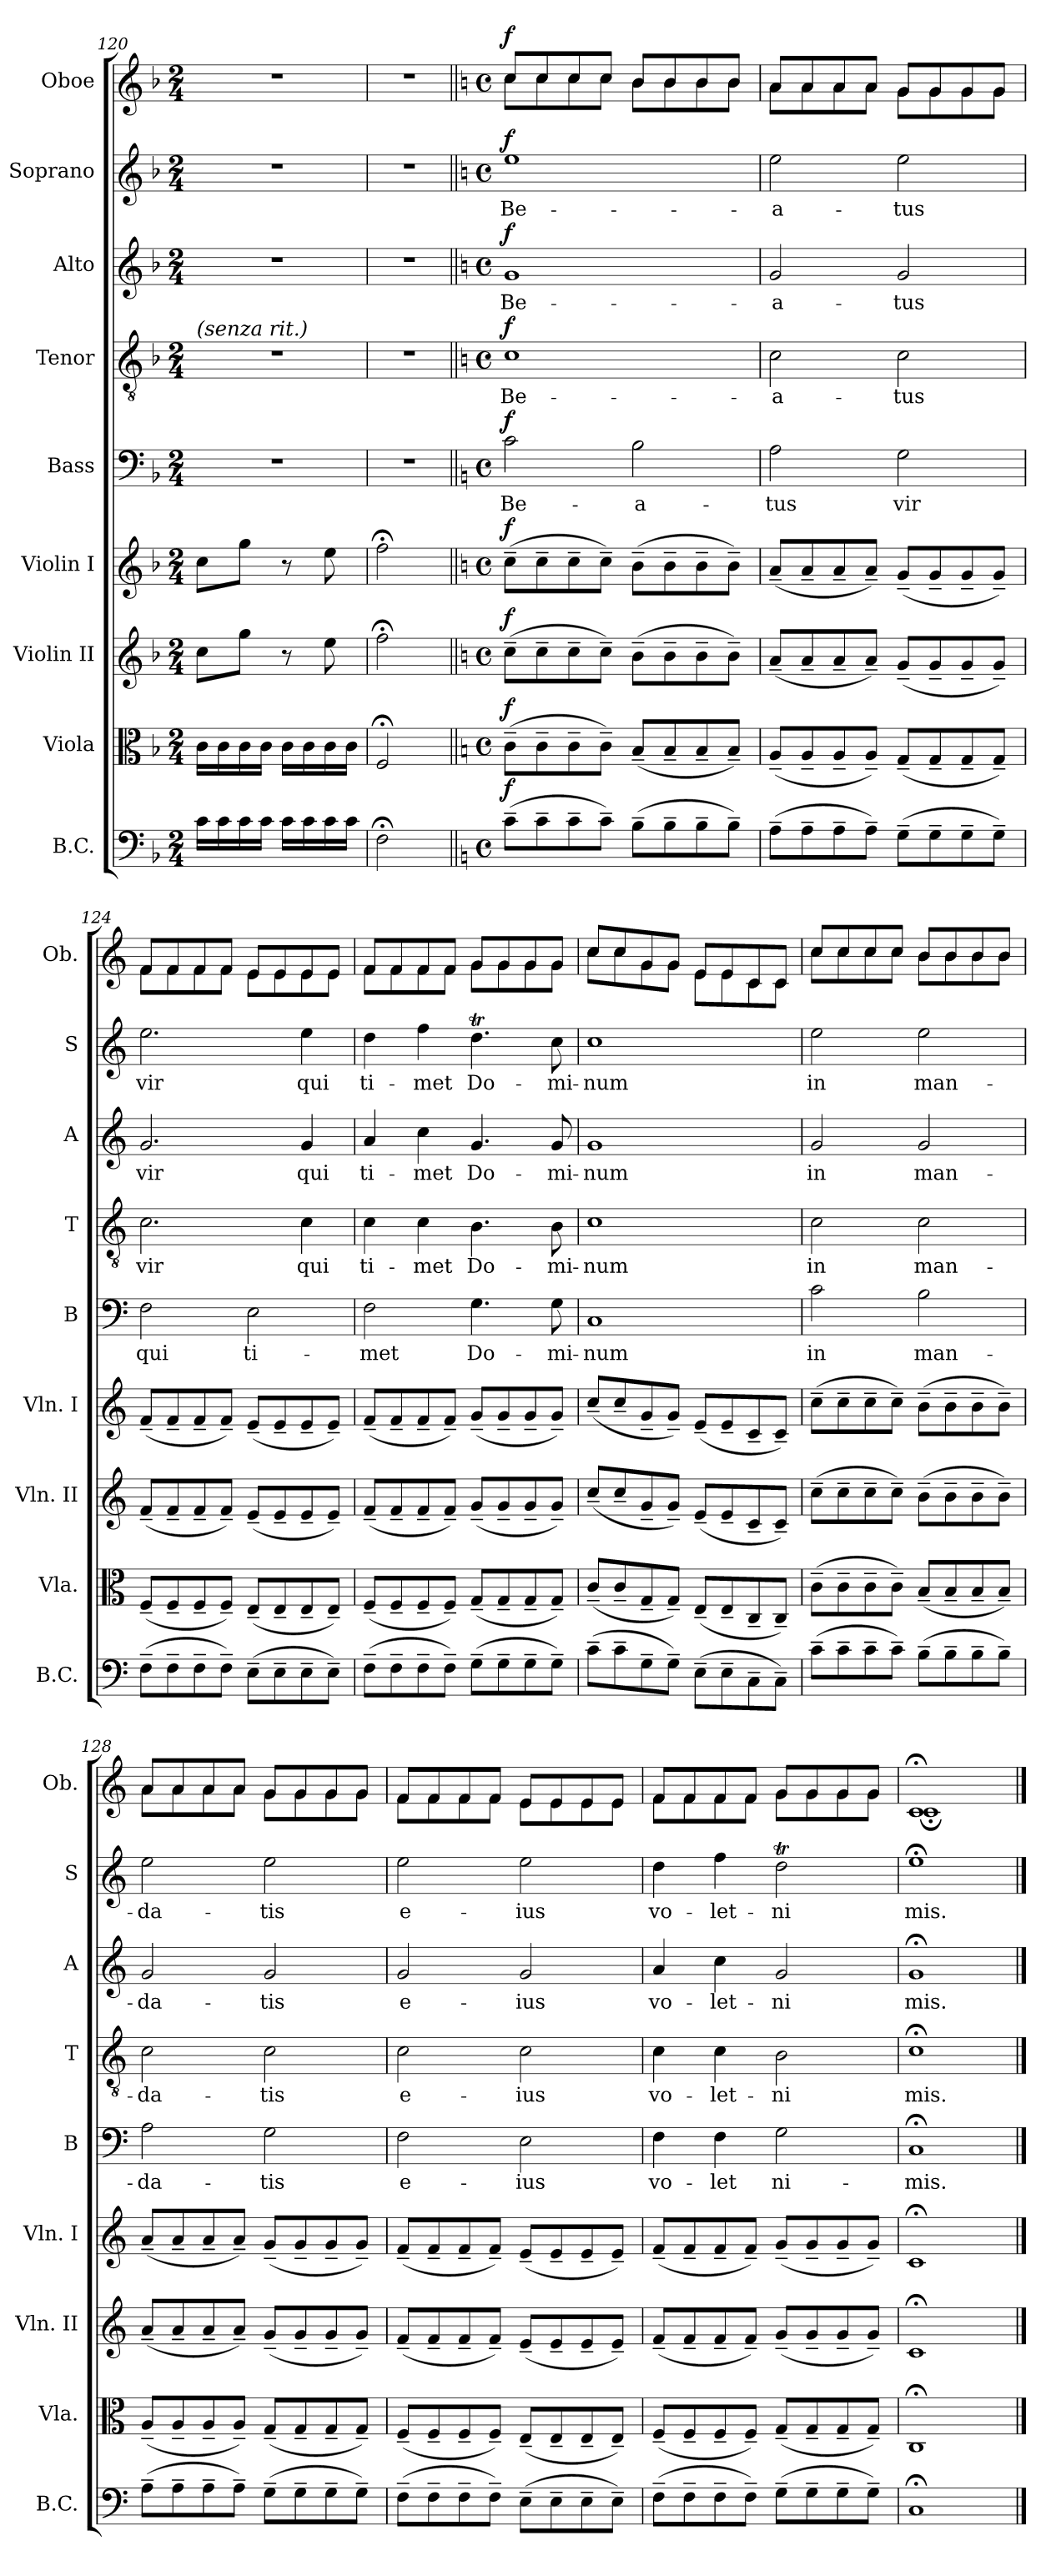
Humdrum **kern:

**kern	**dynam	**kern	**dynam	**kern	**dynam	**kern	**dynam	**kern	**text	**dynam	**kern	**text	**dynam	**kern	**text	**dynam	**kern	**text	**dynam	**kern	**dynam
*part9	*part9	*part8	*part8	*part7	*part7	*part6	*part6	*part5	*part5	*part5	*part4	*part4	*part4	*part3	*part3	*part3	*part2	*part2	*part2	*part1	*part1
*staff9	*staff9	*staff8	*staff8	*staff7	*staff7	*staff6	*staff6	*staff5	*staff5	*staff5	*staff4	*staff4	*staff4	*staff3	*staff3	*staff3	*staff2	*staff2	*staff2	*staff1	*staff1
*I"B.C.	*	*I"Viola	*	*I"Violin II	*	*I"Violin I	*	*I"Bass	*	*	*I"Tenor	*	*	*I"Alto	*	*	*I"Soprano	*	*	*I"Oboe	*
*I'B.C.	*	*I'Vla.	*	*I'Vln. II	*	*I'Vln. I	*	*I'B	*	*	*I'T	*	*	*I'A	*	*	*I'S	*	*	*I'Ob.	*
*clefF4	*	*clefC3	*	*clefG2	*	*clefG2	*	*clefF4	*	*	*clefGv2	*	*	*clefG2	*	*	*clefG2	*	*	*clefG2	*
*k[b-]	*	*k[b-]	*	*k[b-]	*	*k[b-]	*	*k[b-]	*	*	*k[b-]	*	*	*k[b-]	*	*	*k[b-]	*	*	*k[b-]	*
*F:	*	*F:	*	*F:	*	*F:	*	*F:	*	*	*F:	*	*	*F:	*	*	*F:	*	*	*F:	*
*M2/4	*	*M2/4	*	*M2/4	*	*M2/4	*	*M2/4	*	*	*M2/4	*	*	*M2/4	*	*	*M2/4	*	*	*M2/4	*
=120	=120	=120	=120	=120	=120	=120	=120	=120	=120	=120	=120	=120	=120	=120	=120	=120	=120	=120	=120	=120	=120
!	!	!	!	!	!	!	!	!	!	!	!LO:TX:a:i:t=(senza rit.)	!	!	!	!	!	!	!	!	!	!
16c\LL	.	16c\LL	.	8cc\L	.	8cc\L	.	2r	.	.	2r	.	.	2r	.	.	2r	.	.	2r	.
16c\	.	16c\	.	.	.	.	.	.	.	.	.	.	.	.	.	.	.	.	.	.	.
16c\	.	16c\	.	8gg\J	.	8gg\J	.	.	.	.	.	.	.	.	.	.	.	.	.	.	.
16c\JJ	.	16c\JJ	.	.	.	.	.	.	.	.	.	.	.	.	.	.	.	.	.	.	.
16c\LL	.	16c\LL	.	8r	.	8r	.	.	.	.	.	.	.	.	.	.	.	.	.	.	.
16c\	.	16c\	.	.	.	.	.	.	.	.	.	.	.	.	.	.	.	.	.	.	.
16c\	.	16c\	.	8ee\	.	8ee\	.	.	.	.	.	.	.	.	.	.	.	.	.	.	.
16c\JJ	.	16c\JJ	.	.	.	.	.	.	.	.	.	.	.	.	.	.	.	.	.	.	.
=121	=121	=121	=121	=121	=121	=121	=121	=121	=121	=121	=121	=121	=121	=121	=121	=121	=121	=121	=121	=121	=121
2F;<\	.	2F;</	.	2ff;<\	.	2ff;<\	.	2r	.	.	2r	.	.	2r	.	.	2r	.	.	2r	.
!!LO:LB:g=z
=122||	=122||	=122||	=122||	=122||	=122||	=122||	=122||	=122||	=122||	=122||	=122||	=122||	=122||	=122||	=122||	=122||	=122||	=122||	=122||	=122||	=122||
*k[]	*	*k[]	*	*k[]	*	*k[]	*	*k[]	*	*	*k[]	*	*	*k[]	*	*	*k[]	*	*	*k[]	*
*C:	*	*C:	*	*C:	*	*C:	*	*C:	*	*	*C:	*	*	*C:	*	*	*C:	*	*	*C:	*
*M4/4	*	*M4/4	*	*M4/4	*	*M4/4	*	*M4/4	*	*	*M4/4	*	*	*M4/4	*	*	*M4/4	*	*	*M4/4	*
*met(c)	*	*met(c)	*	*met(c)	*	*met(c)	*	*met(c)	*	*	*met(c)	*	*	*met(c)	*	*	*met(c)	*	*	*met(c)	*
!	!	!	!	!	!	!	!	!	!	!	!	!	!	!	!	!	!	!	!	!LO:TX:a:B:t=Allegro	!
!	!LO:DY:a	!	!LO:DY:a	!	!LO:DY:a	!	!LO:DY:a	!	!LO:LY:b	!LO:DY:a	!	!LO:LY:b	!LO:DY:a	!	!LO:LY:b	!LO:DY:a	!	!LO:LY:b	!LO:DY:a	!	!LO:DY:a
*	*	*	*	*	*	*	*	*	*	*	*	*	*	*	*	*	*	*	*	*^	*
(>8c~>\L	f	(>8c~>\L	f	(>8cc~>\L	f	(>8cc~>\L	f	2c\	Be-	f	1c	Be-	f	1g	Be-	f	1ee	Be-	f	8cc/L	8cc\L	f
8c~>\	.	8c~>\	.	8cc~>\	.	8cc~>\	.	.	.	.	.	.	.	.	.	.	.	.	.	8cc/	8cc\	.
8c~>\	.	8c~>\	.	8cc~>\	.	8cc~>\	.	.	.	.	.	.	.	.	.	.	.	.	.	8cc/	8cc\	.
8c~>\J)	.	8c~>\J)	.	8cc~>\J)	.	8cc~>\J)	.	.	.	.	.	.	.	.	.	.	.	.	.	8cc/J	8cc\J	.
!	!	!	!	!	!	!	!	!	!LO:LY:b	!	!	!	!	!	!	!	!	!	!	!	!	!
(>8B~>\L	.	(<8B~</L	.	(>8b~>\L	.	(>8b~>\L	.	2B\	-a-	.	.	.	.	.	.	.	.	.	.	8b/L	8b\L	.
8B~>\	.	8B~</	.	8b~>\	.	8b~>\	.	.	.	.	.	.	.	.	.	.	.	.	.	8b/	8b\	.
8B~>\	.	8B~</	.	8b~>\	.	8b~>\	.	.	.	.	.	.	.	.	.	.	.	.	.	8b/	8b\	.
8B~>\J)	.	8B~</J)	.	8b~>\J)	.	8b~>\J)	.	.	.	.	.	.	.	.	.	.	.	.	.	8b/J	8b\J	.
=123	=123	=123	=123	=123	=123	=123	=123	=123	=123	=123	=123	=123	=123	=123	=123	=123	=123	=123	=123	=123	=123	=123
!	!	!	!	!	!	!	!	!	!LO:LY:b	!	!	!LO:LY:b	!	!	!LO:LY:b	!	!	!LO:LY:b	!	!	!	!
(>8A~>\L	.	(<8A~</L	.	(<8a~</L	.	(<8a~</L	.	2A\	-tus	.	2c\	-a-	.	2g/	-a-	.	2ee\	-a-	.	8a/L	8a\L	.
8A~>\	.	8A~</	.	8a~</	.	8a~</	.	.	.	.	.	.	.	.	.	.	.	.	.	8a/	8a\	.
8A~>\	.	8A~</	.	8a~</	.	8a~</	.	.	.	.	.	.	.	.	.	.	.	.	.	8a/	8a\	.
8A~>\J)	.	8A~</J)	.	8a~</J)	.	8a~</J)	.	.	.	.	.	.	.	.	.	.	.	.	.	8a/J	8a\J	.
!	!	!	!	!	!	!	!	!	!LO:LY:b	!	!	!LO:LY:b	!	!	!LO:LY:b	!	!	!LO:LY:b	!	!	!	!
(>8G~>\L	.	(<8G~</L	.	(<8g~</L	.	(<8g~</L	.	2G\	vir	.	2c\	-tus	.	2g/	-tus	.	2ee\	-tus	.	8g/L	8g\L	.
8G~>\	.	8G~</	.	8g~</	.	8g~</	.	.	.	.	.	.	.	.	.	.	.	.	.	8g/	8g\	.
8G~>\	.	8G~</	.	8g~</	.	8g~</	.	.	.	.	.	.	.	.	.	.	.	.	.	8g/	8g\	.
8G~>\J)	.	8G~</J)	.	8g~</J)	.	8g~</J)	.	.	.	.	.	.	.	.	.	.	.	.	.	8g/J	8g\J	.
=124	=124	=124	=124	=124	=124	=124	=124	=124	=124	=124	=124	=124	=124	=124	=124	=124	=124	=124	=124	=124	=124	=124
!	!	!	!	!	!	!	!	!	!LO:LY:b	!	!	!LO:LY:b	!	!	!LO:LY:b	!	!	!LO:LY:b	!	!	!	!
(>8F~>\L	.	(<8F~</L	.	(<8f~</L	.	(<8f~</L	.	2F\	qui	.	2.c\	vir	.	2.g/	vir	.	2.ee\	vir	.	8f/L	8f\L	.
8F~>\	.	8F~</	.	8f~</	.	8f~</	.	.	.	.	.	.	.	.	.	.	.	.	.	8f/	8f\	.
8F~>\	.	8F~</	.	8f~</	.	8f~</	.	.	.	.	.	.	.	.	.	.	.	.	.	8f/	8f\	.
8F~>\J)	.	8F~</J)	.	8f~</J)	.	8f~</J)	.	.	.	.	.	.	.	.	.	.	.	.	.	8f/J	8f\J	.
!	!	!	!	!	!	!	!	!	!LO:LY:b	!	!	!	!	!	!	!	!	!	!	!	!	!
(>8E~>\L	.	(<8E~</L	.	(<8e~</L	.	(<8e~</L	.	2E\	ti-	.	.	.	.	.	.	.	.	.	.	8e/L	8e\L	.
8E~>\	.	8E~</	.	8e~</	.	8e~</	.	.	.	.	.	.	.	.	.	.	.	.	.	8e/	8e\	.
!	!	!	!	!	!	!	!	!	!	!	!	!LO:LY:b	!	!	!LO:LY:b	!	!	!LO:LY:b	!	!	!	!
8E~>\	.	8E~</	.	8e~</	.	8e~</	.	.	.	.	4c\	qui	.	4g/	qui	.	4ee\	qui	.	8e/	8e\	.
8E~>\J)	.	8E~</J)	.	8e~</J)	.	8e~</J)	.	.	.	.	.	.	.	.	.	.	.	.	.	8e/J	8e\J	.
=125	=125	=125	=125	=125	=125	=125	=125	=125	=125	=125	=125	=125	=125	=125	=125	=125	=125	=125	=125	=125	=125	=125
!	!	!	!	!	!	!	!	!	!LO:LY:b	!	!	!LO:LY:b	!	!	!LO:LY:b	!	!	!LO:LY:b	!	!	!	!
(>8F~>\L	.	(<8F~</L	.	(<8f~</L	.	(<8f~</L	.	2F\	-met	.	4c\	ti-	.	4a/	ti-	.	4dd\	ti-	.	8f/L	8f\L	.
8F~>\	.	8F~</	.	8f~</	.	8f~</	.	.	.	.	.	.	.	.	.	.	.	.	.	8f/	8f\	.
!	!	!	!	!	!	!	!	!	!	!	!	!LO:LY:b	!	!	!LO:LY:b	!	!	!LO:LY:b	!	!	!	!
8F~>\	.	8F~</	.	8f~</	.	8f~</	.	.	.	.	4c\	-met	.	4cc\	-met	.	4ff\	-met	.	8f/	8f\	.
8F~>\J)	.	8F~</J)	.	8f~</J)	.	8f~</J)	.	.	.	.	.	.	.	.	.	.	.	.	.	8f/J	8f\J	.
!	!	!	!	!	!	!	!	!	!LO:LY:b	!	!	!LO:LY:b	!	!	!LO:LY:b	!	!	!LO:LY:b	!	!	!	!
(>8G~>\L	.	(<8G~</L	.	(<8g~</L	.	(<8g~</L	.	4.G\	Do-	.	4.B\	Do-	.	4.g/	Do-	.	4.ddT\	Do-	.	8g/L	8g\L	.
8G~>\	.	8G~</	.	8g~</	.	8g~</	.	.	.	.	.	.	.	.	.	.	.	.	.	8g/	8g\	.
8G~>\	.	8G~</	.	8g~</	.	8g~</	.	.	.	.	.	.	.	.	.	.	.	.	.	8g/	8g\	.
!	!	!	!	!	!	!	!	!	!LO:LY:b	!	!	!LO:LY:b	!	!	!LO:LY:b	!	!	!LO:LY:b	!	!	!	!
8G~>\J)	.	8G~</J)	.	8g~</J)	.	8g~</J)	.	8G\	-mi-	.	8B\	-mi-	.	8g/	-mi-	.	8cc\	-mi-	.	8g/J	8g\J	.
=126	=126	=126	=126	=126	=126	=126	=126	=126	=126	=126	=126	=126	=126	=126	=126	=126	=126	=126	=126	=126	=126	=126
!	!	!	!	!	!	!	!	!	!LO:LY:b	!	!	!LO:LY:b	!	!	!LO:LY:b	!	!	!LO:LY:b	!	!	!	!
(>8c~>\L	.	(<8c~</L	.	(<8cc~</L	.	(<8cc~</L	.	1C	-num	.	1c	-num	.	1g	-num	.	1cc	-num	.	8cc/L	8cc\L	.
8c~>\	.	8c~</	.	8cc~</	.	8cc~</	.	.	.	.	.	.	.	.	.	.	.	.	.	8cc/	8cc\	.
8G~>\	.	8G~</	.	8g~</	.	8g~</	.	.	.	.	.	.	.	.	.	.	.	.	.	8g/	8g\	.
8G~>\J)	.	8G~</J)	.	8g~</J)	.	8g~</J)	.	.	.	.	.	.	.	.	.	.	.	.	.	8g/J	8g\J	.
(>8E~>\L	.	(<8E~</L	.	(<8e~</L	.	(<8e~</L	.	.	.	.	.	.	.	.	.	.	.	.	.	8e/L	8e\L	.
8E~>\	.	8E~</	.	8e~</	.	8e~</	.	.	.	.	.	.	.	.	.	.	.	.	.	8e/	8e\	.
8C~>\	.	8C~</	.	8c~</	.	8c~</	.	.	.	.	.	.	.	.	.	.	.	.	.	8c/	8c\	.
8C~>\J)	.	8C~</J)	.	8c~</J)	.	8c~</J)	.	.	.	.	.	.	.	.	.	.	.	.	.	8c/J	8c\J	.
!!LO:PB:g=z	!!
=127	=127	=127	=127	=127	=127	=127	=127	=127	=127	=127	=127	=127	=127	=127	=127	=127	=127	=127	=127	=127	=127	=127
!	!	!	!	!	!	!	!	!	!LO:LY:b	!	!	!LO:LY:b	!	!	!LO:LY:b	!	!	!LO:LY:b	!	!	!	!
(>8c~>\L	.	(>8c~>\L	.	(>8cc~>\L	.	(>8cc~>\L	.	2c\	in	.	2c\	in	.	2g/	in	.	2ee\	in	.	8cc/L	8cc\L	.
8c~>\	.	8c~>\	.	8cc~>\	.	8cc~>\	.	.	.	.	.	.	.	.	.	.	.	.	.	8cc/	8cc\	.
8c~>\	.	8c~>\	.	8cc~>\	.	8cc~>\	.	.	.	.	.	.	.	.	.	.	.	.	.	8cc/	8cc\	.
8c~>\J)	.	8c~>\J)	.	8cc~>\J)	.	8cc~>\J)	.	.	.	.	.	.	.	.	.	.	.	.	.	8cc/J	8cc\J	.
!	!	!	!	!	!	!	!	!	!LO:LY:b	!	!	!LO:LY:b	!	!	!LO:LY:b	!	!	!LO:LY:b	!	!	!	!
(>8B~>\L	.	(<8B~</L	.	(>8b~>\L	.	(>8b~>\L	.	2B\	man-	.	2c\	man-	.	2g/	man-	.	2ee\	man-	.	8b/L	8b\L	.
8B~>\	.	8B~</	.	8b~>\	.	8b~>\	.	.	.	.	.	.	.	.	.	.	.	.	.	8b/	8b\	.
8B~>\	.	8B~</	.	8b~>\	.	8b~>\	.	.	.	.	.	.	.	.	.	.	.	.	.	8b/	8b\	.
8B~>\J)	.	8B~</J)	.	8b~>\J)	.	8b~>\J)	.	.	.	.	.	.	.	.	.	.	.	.	.	8b/J	8b\J	.
=128	=128	=128	=128	=128	=128	=128	=128	=128	=128	=128	=128	=128	=128	=128	=128	=128	=128	=128	=128	=128	=128	=128
!	!	!	!	!	!	!	!	!	!LO:LY:b	!	!	!LO:LY:b	!	!	!LO:LY:b	!	!	!LO:LY:b	!	!	!	!
(>8A~>\L	.	(<8A~</L	.	(<8a~</L	.	(<8a~</L	.	2A\	-da-	.	2c\	-da-	.	2g/	-da-	.	2ee\	-da-	.	8a/L	8a\L	.
8A~>\	.	8A~</	.	8a~</	.	8a~</	.	.	.	.	.	.	.	.	.	.	.	.	.	8a/	8a\	.
8A~>\	.	8A~</	.	8a~</	.	8a~</	.	.	.	.	.	.	.	.	.	.	.	.	.	8a/	8a\	.
8A~>\J)	.	8A~</J)	.	8a~</J)	.	8a~</J)	.	.	.	.	.	.	.	.	.	.	.	.	.	8a/J	8a\J	.
!	!	!	!	!	!	!	!	!	!LO:LY:b	!	!	!LO:LY:b	!	!	!LO:LY:b	!	!	!LO:LY:b	!	!	!	!
(>8G~>\L	.	(<8G~</L	.	(<8g~</L	.	(<8g~</L	.	2G\	-tis	.	2c\	-tis	.	2g/	-tis	.	2ee\	-tis	.	8g/L	8g\L	.
8G~>\	.	8G~</	.	8g~</	.	8g~</	.	.	.	.	.	.	.	.	.	.	.	.	.	8g/	8g\	.
8G~>\	.	8G~</	.	8g~</	.	8g~</	.	.	.	.	.	.	.	.	.	.	.	.	.	8g/	8g\	.
8G~>\J)	.	8G~</J)	.	8g~</J)	.	8g~</J)	.	.	.	.	.	.	.	.	.	.	.	.	.	8g/J	8g\J	.
=129	=129	=129	=129	=129	=129	=129	=129	=129	=129	=129	=129	=129	=129	=129	=129	=129	=129	=129	=129	=129	=129	=129
!	!	!	!	!	!	!	!	!	!LO:LY:b	!	!	!LO:LY:b	!	!	!LO:LY:b	!	!	!LO:LY:b	!	!	!	!
(>8F~>\L	.	(<8F~</L	.	(<8f~</L	.	(<8f~</L	.	2F\	e-	.	2c\	e-	.	2g/	e-	.	2ee\	e-	.	8f/L	8f\L	.
8F~>\	.	8F~</	.	8f~</	.	8f~</	.	.	.	.	.	.	.	.	.	.	.	.	.	8f/	8f\	.
8F~>\	.	8F~</	.	8f~</	.	8f~</	.	.	.	.	.	.	.	.	.	.	.	.	.	8f/	8f\	.
8F~>\J)	.	8F~</J)	.	8f~</J)	.	8f~</J)	.	.	.	.	.	.	.	.	.	.	.	.	.	8f/J	8f\J	.
!	!	!	!	!	!	!	!	!	!LO:LY:b	!	!	!LO:LY:b	!	!	!LO:LY:b	!	!	!LO:LY:b	!	!	!	!
(>8E~>\L	.	(<8E~</L	.	(<8e~</L	.	(<8e~</L	.	2E\	-ius	.	2c\	-ius	.	2g/	-ius	.	2ee\	-ius	.	8e/L	8e\L	.
8E~>\	.	8E~</	.	8e~</	.	8e~</	.	.	.	.	.	.	.	.	.	.	.	.	.	8e/	8e\	.
8E~>\	.	8E~</	.	8e~</	.	8e~</	.	.	.	.	.	.	.	.	.	.	.	.	.	8e/	8e\	.
8E~>\J)	.	8E~</J)	.	8e~</J)	.	8e~</J)	.	.	.	.	.	.	.	.	.	.	.	.	.	8e/J	8e\J	.
=130	=130	=130	=130	=130	=130	=130	=130	=130	=130	=130	=130	=130	=130	=130	=130	=130	=130	=130	=130	=130	=130	=130
!	!	!	!	!	!	!	!	!	!LO:LY:b	!	!	!LO:LY:b	!	!	!LO:LY:b	!	!	!LO:LY:b	!	!	!	!
(>8F~>\L	.	(<8F~</L	.	(<8f~</L	.	(<8f~</L	.	4F\	vo-	.	4c\	vo-	.	4a/	vo-	.	4dd\	vo-	.	8f/L	8f\L	.
8F~>\	.	8F~</	.	8f~</	.	8f~</	.	.	.	.	.	.	.	.	.	.	.	.	.	8f/	8f\	.
!	!	!	!	!	!	!	!	!	!LO:LY:b	!	!	!LO:LY:b	!	!	!LO:LY:b	!	!	!LO:LY:b	!	!	!	!
8F~>\	.	8F~</	.	8f~</	.	8f~</	.	4F\	-let	.	4c\	-let-	.	4cc\	-let-	.	4ff\	-let-	.	8f/	8f\	.
8F~>\J)	.	8F~</J)	.	8f~</J)	.	8f~</J)	.	.	.	.	.	.	.	.	.	.	.	.	.	8f/J	8f\J	.
!	!	!	!	!	!	!	!	!	!LO:LY:b	!	!	!LO:LY:b	!	!	!LO:LY:b	!	!	!LO:LY:b	!	!	!	!
(>8G~>\L	.	(<8G~</L	.	(<8g~</L	.	(<8g~</L	.	2G\	ni-	.	2B\	-ni	.	2g/	-ni	.	2ddT\	-ni	.	8g/L	8g\L	.
8G~>\	.	8G~</	.	8g~</	.	8g~</	.	.	.	.	.	.	.	.	.	.	.	.	.	8g/	8g\	.
8G~>\	.	8G~</	.	8g~</	.	8g~</	.	.	.	.	.	.	.	.	.	.	.	.	.	8g/	8g\	.
8G~>\J)	.	8G~</J)	.	8g~</J)	.	8g~</J)	.	.	.	.	.	.	.	.	.	.	.	.	.	8g/J	8g\J	.
=131	=131	=131	=131	=131	=131	=131	=131	=131	=131	=131	=131	=131	=131	=131	=131	=131	=131	=131	=131	=131	=131	=131
!	!	!	!	!	!	!	!	!	!LO:LY:b	!	!	!LO:LY:b	!	!	!LO:LY:b	!	!	!LO:LY:b	!	!	!	!
1C;<	.	1C;<	.	1c;<	.	1c;<	.	1C;<	-mis.	.	1c;<	mis.	.	1g;<	mis.	.	1ee;<	mis.	.	1c;<	1c;	.
*	*	*	*	*	*	*	*	*	*	*	*	*	*	*	*	*	*	*	*	*v	*v	*
==	==	==	==	==	==	==	==	==	==	==	==	==	==	==	==	==	==	==	==	==	==
*-	*-	*-	*-	*-	*-	*-	*-	*-	*-	*-	*-	*-	*-	*-	*-	*-	*-	*-	*-	*-	*-
